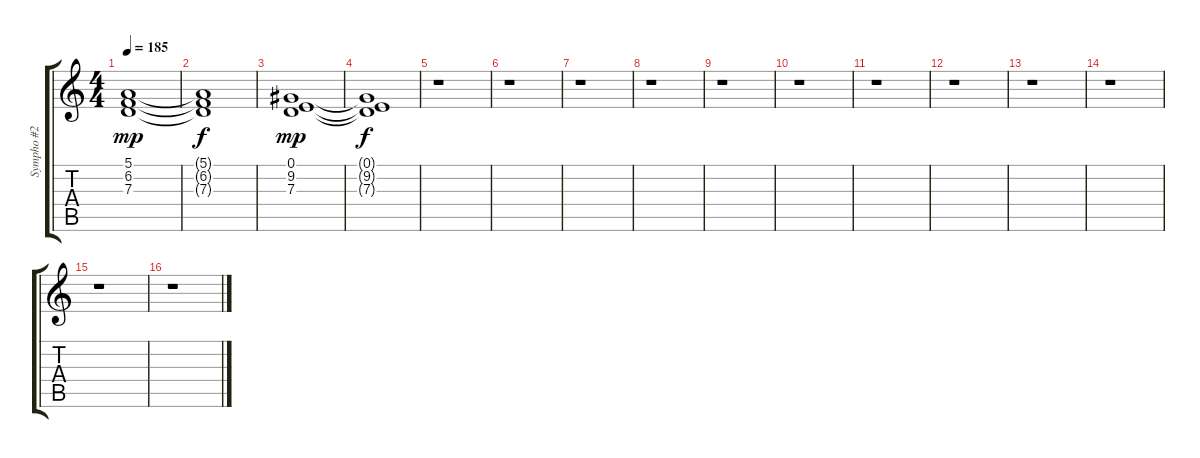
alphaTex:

\track ("Sympho #2" "Sympho #2") {instrument synthstrings1}
\staff {score tabs}
\tuning (E4 B3 G3 D3 A2 E2) {hide}
\ts (4 4)
\tempo 185
\clef g2
\ks c
(5.1 6.2 7.3).1{dy mp} |
(5.1{t} 6.2{t} 7.3{t}).1{dy f} |
(0.1 9.2 7.3).1{dy mp} |
(0.1{t} 9.2{t} 7.3{t}).1{dy f} |
r.1 |
r.1 |
r.1 |
r.1 |
r.1 |
r.1 |
r.1 |
r.1 |
r.1 |
r.1 |
r.1 |
r.1
